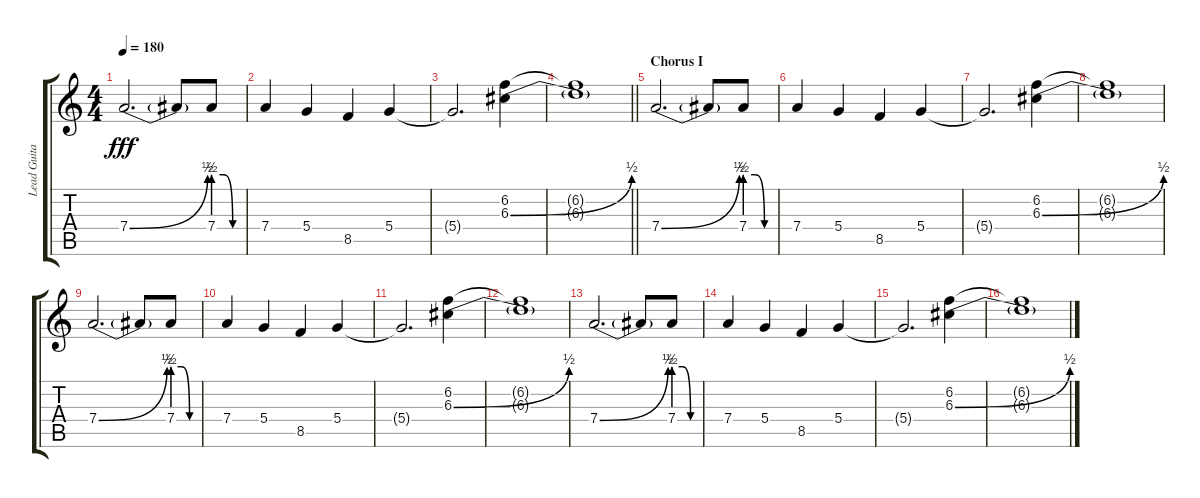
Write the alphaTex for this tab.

\track ("Lead Guitar" "Lead Guita") {instrument distortionguitar}
\staff {score tabs}
\tuning (E4 B3 G3 D3 A2 E2) {hide}
\ts (4 4)
\tempo 180
\clef g2
\ks c
7.4{be (bend 0 0 60 2)}.2{d dy fff} 7.4{t}.8 7.4{be (custom 0 2 20 2 40 0 60 0)}.8 |
7.4.4 5.4.4 8.5.4 5.4.4 |
5.4{t}.2{d} (6.2 6.3{be (bend 0 0 60 2)}).4 |
\barLineRight lightlight
(6.2{t} 6.3{t}).1 |
\section ("" "Chorus I")
7.4{be (bend 0 0 60 2)}.2{d volume 5} 7.4{t}.8 7.4{be (custom 0 2 20 2 40 0 60 0)}.8 |
7.4.4 5.4.4 8.5.4 5.4.4 |
5.4{t}.2{d} (6.2 6.3{be (bend 0 0 60 2)}).4 |
(6.2{t} 6.3{t}).1 |
7.4{be (bend 0 0 60 2)}.2{d} 7.4{t}.8 7.4{be (custom 0 2 20 2 40 0 60 0)}.8 |
7.4.4 5.4.4 8.5.4 5.4.4 |
5.4{t}.2{d} (6.2 6.3{be (bend 0 0 60 2)}).4 |
(6.2{t} 6.3{t}).1 |
7.4{be (bend 0 0 60 2)}.2{d} 7.4{t}.8 7.4{be (custom 0 2 20 2 40 0 60 0)}.8 |
7.4.4 5.4.4 8.5.4 5.4.4 |
5.4{t}.2{d} (6.2 6.3{be (bend 0 0 60 2)}).4 |
(6.2{t} 6.3{t}).1
